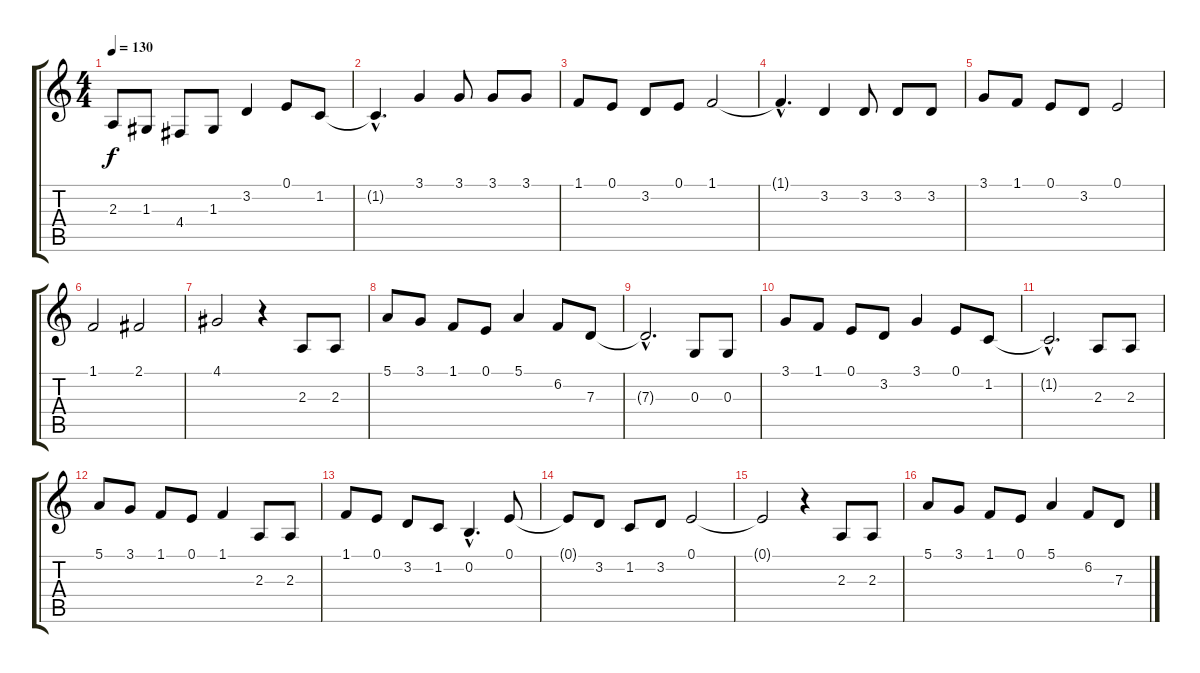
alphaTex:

\track "" {instrument electricgrandpiano}
\staff {score tabs}
\tuning (E4 B3 G3 D3 A2 E2) {hide}
\ts (4 4)
\tempo 130
\clef g2
\ks c
2.3.8{dy f} 1.3.8 4.4.8 1.3.8 3.2.4 0.1.8 1.2.8 |
1.2{hac t}.4{d} 3.1.4 3.1.8 3.1.8 3.1.8 |
1.1.8 0.1.8 3.2.8 0.1.8 1.1.2 |
1.1{hac t}.4{d} 3.2.4 3.2.8 3.2.8 3.2.8 |
3.1.8 1.1.8 0.1.8 3.2.8 0.1.2 |
1.1.2 2.1.2 |
4.1.2 r.4 2.3.8 2.3.8 |
5.1.8 3.1.8 1.1.8 0.1.8 5.1.4 6.2.8 7.3.8 |
7.3{hac t}.2{d} 0.3.8 0.3.8 |
3.1.8 1.1.8 0.1.8 3.2.8 3.1.4 0.1.8 1.2.8 |
1.2{hac t}.2{d} 2.3.8 2.3.8 |
5.1.8 3.1.8 1.1.8 0.1.8 1.1.4 2.3.8 2.3.8 |
1.1.8 0.1.8 3.2.8 1.2.8 0.2{hac}.4{d} 0.1.8 |
0.1{t}.8 3.2.8 1.2.8 3.2.8 0.1.2 |
0.1{t}.2 r.4 2.3.8 2.3.8 |
5.1.8 3.1.8 1.1.8 0.1.8 5.1.4 6.2.8 7.3.8
